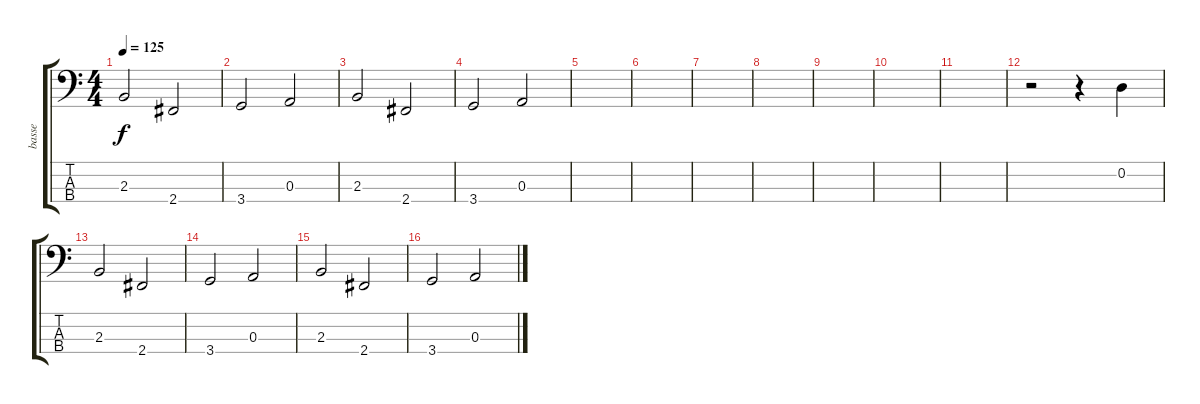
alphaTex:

\track ("basse" "basse") {instrument electricbassfinger}
\staff {score tabs}
\tuning (G2 D2 A1 E1) {hide}
\ts (4 4)
\tempo 125
\clef f4
\ks c
2.3.2{dy f} 2.4.2 |
3.4.2 0.3.2 |
2.3.2 2.4.2 |
3.4.2 0.3.2 |
|
|
|
|
|
|
|
r.2 r.4 0.2.4 |
2.3.2 2.4.2 |
3.4.2 0.3.2 |
2.3.2 2.4.2 |
3.4.2 0.3.2
